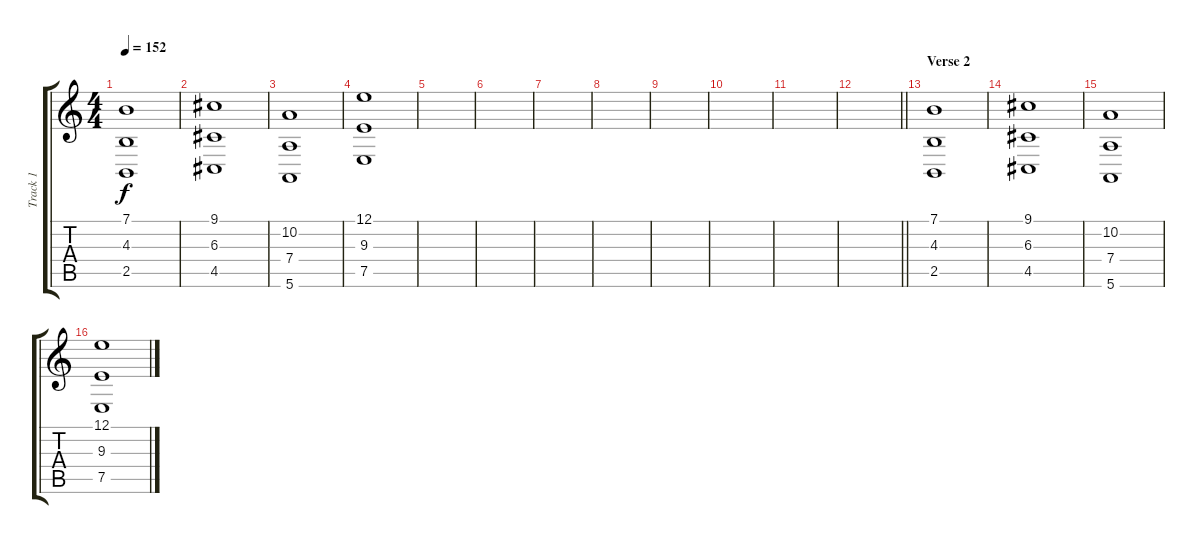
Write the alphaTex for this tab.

\track ("Track 1" "Track 1") {instrument lead2sawtooth}
\staff {score tabs}
\tuning (E4 B3 G3 D3 A2 E2) {hide}
\ts (4 4)
\tempo 152
\clef g2
\ks c
(7.1 4.3 2.5).1{dy f} |
(9.1 6.3 4.5).1 |
(10.2 7.4 5.6).1 |
(12.1 9.3 7.5).1 |
|
|
|
|
|
|
|
\barLineRight lightlight
|
\section ("" "Verse 2")
(7.1 4.3 2.5).1 |
(9.1 6.3 4.5).1 |
(10.2 7.4 5.6).1 |
(12.1 9.3 7.5).1
